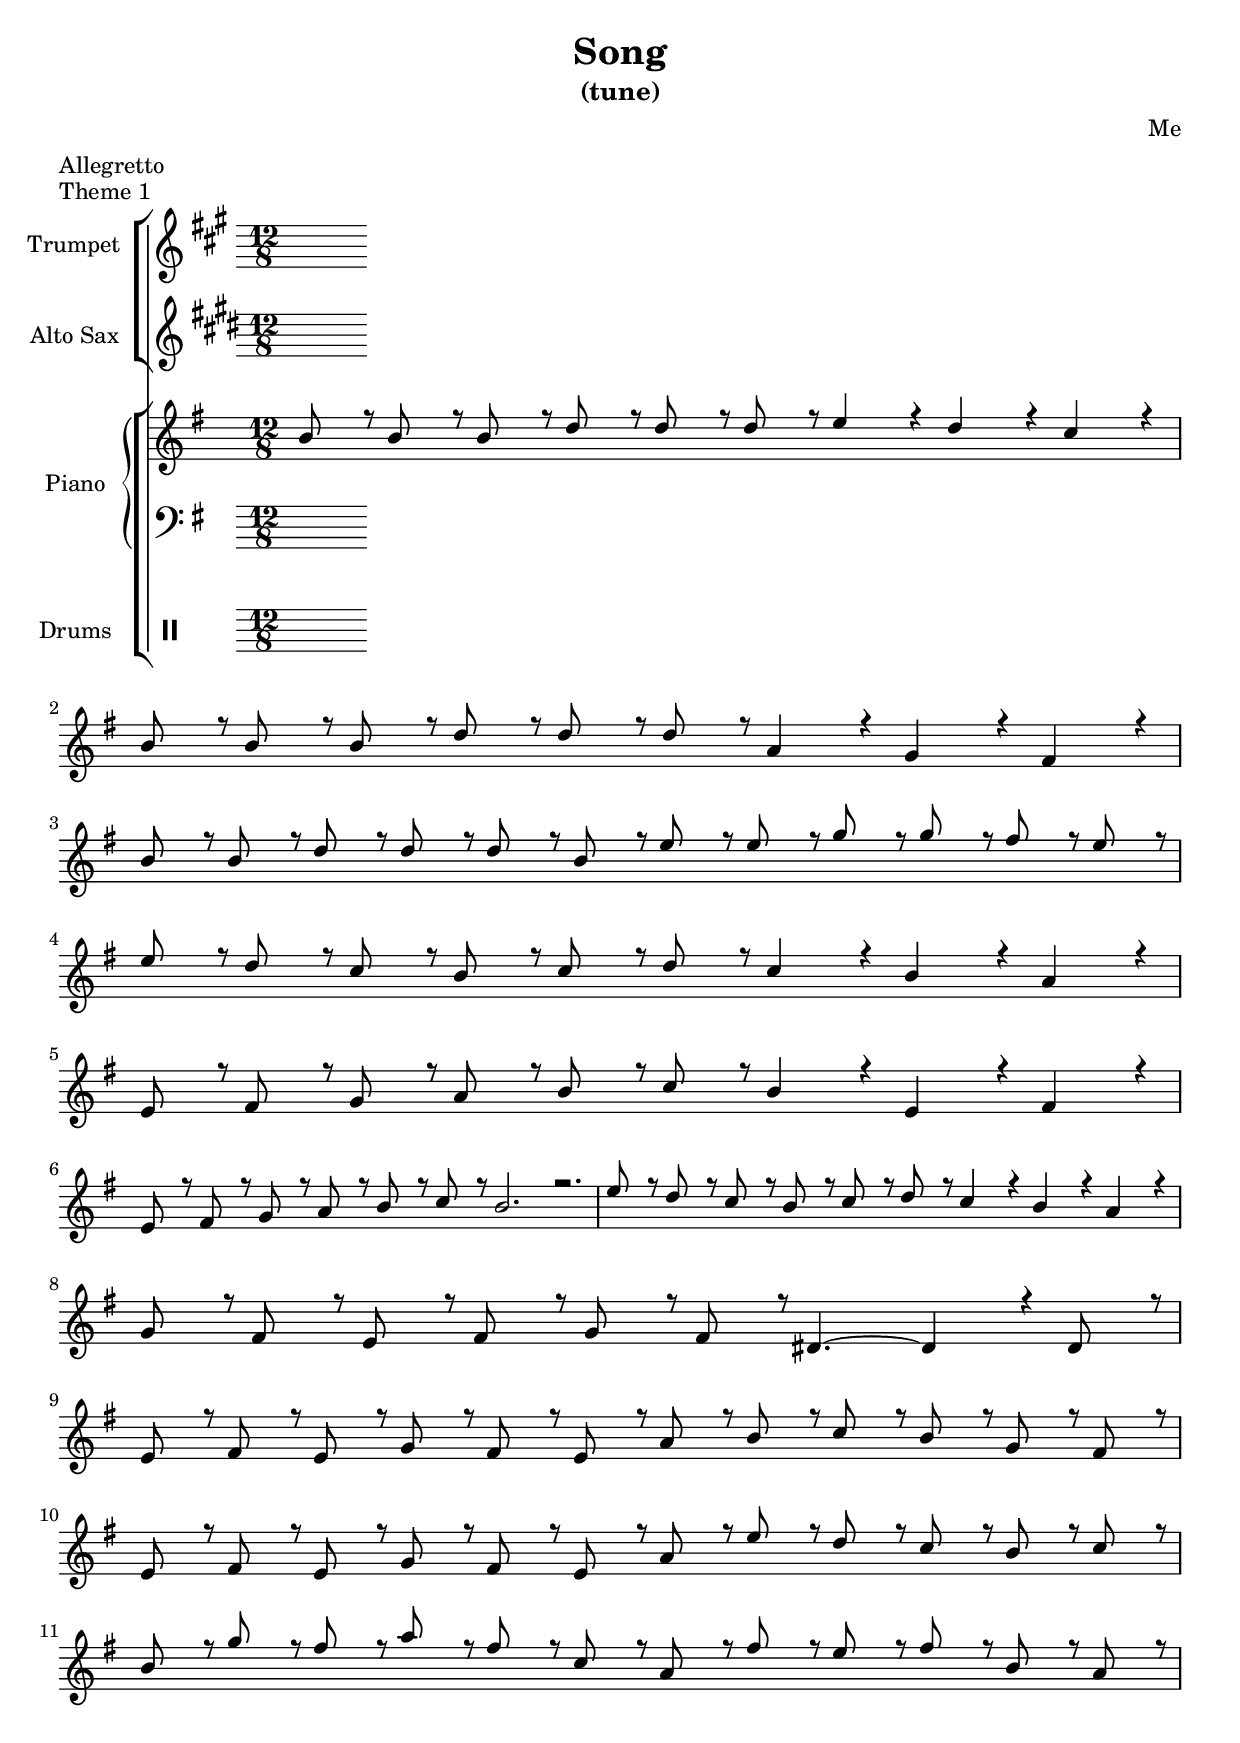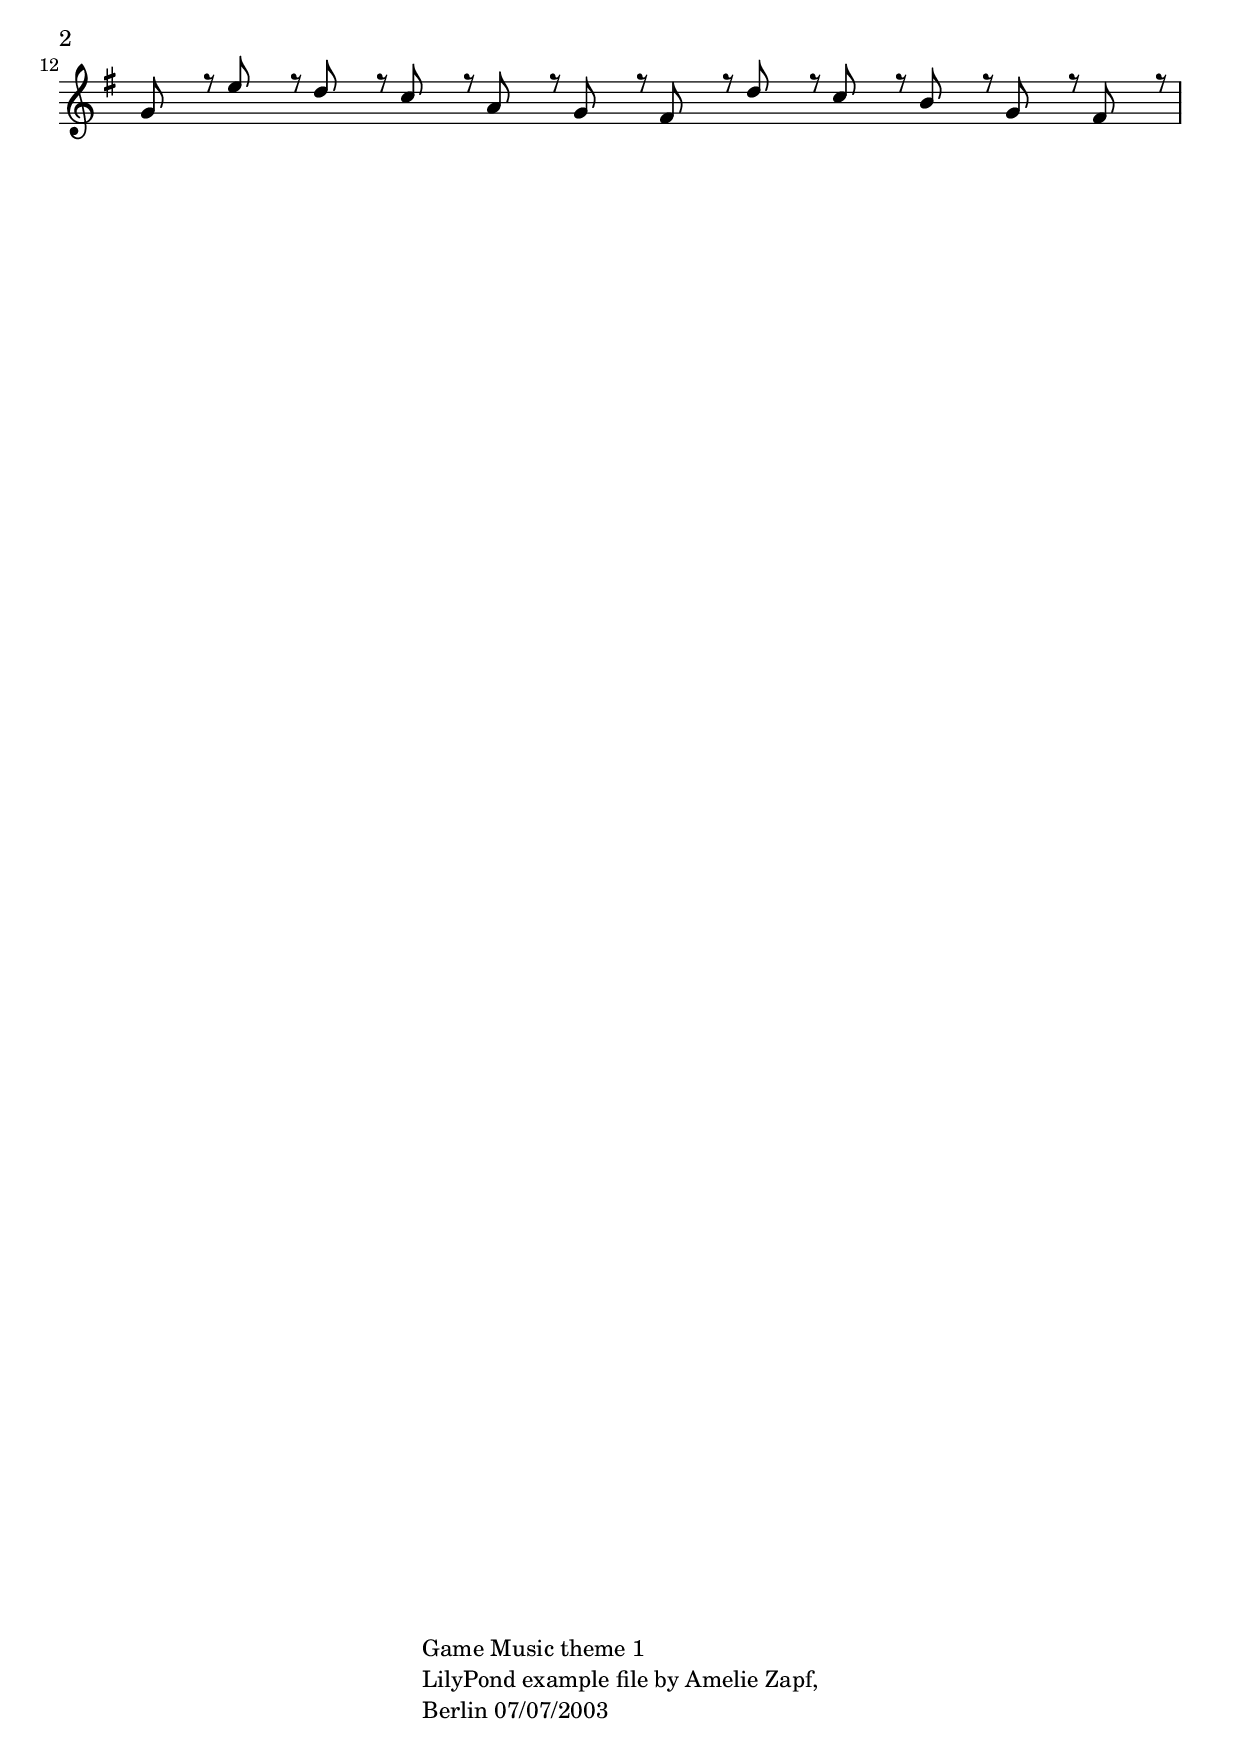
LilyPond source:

\version "2.18.2"
\include "articulate.ly"
\header {
  title = "Song"
  subtitle = "(tune)"
  composer = "Me"
  meter = "Allegretto"
  piece = "Theme 1"
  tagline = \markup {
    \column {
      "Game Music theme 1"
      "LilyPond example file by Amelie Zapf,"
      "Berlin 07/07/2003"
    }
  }
}

%#(set-global-staff-size 16)

%%%%%%%%%%%% Keys'n'thangs %%%%%%%%%%%%%%%%%

global = { \time 12/8 }

Key = { \key g \major }

% ############ Horns ############

% ------ Trumpet ------
trpt = \transpose c d \relative c'' {
  \Key
}
trumpet = {
  \global
  \set Staff.instrumentName = #"Trumpet"
  \clef treble
  <<
    \trpt
  >>
}

% ------ Alto Saxophone ------
alto = \transpose c a \relative c' {
  \Key
}
altoSax = {
  \global
  \set Staff.instrumentName = #"Alto Sax"
  \clef treble
  <<
    \alto
  >>
}

% ############ Rhythm Section #############

%% ------ Piano ------
rhUpper = \relative c'' {
  \voiceOne
  \Key
  b8 b b d d d  e4 d c   |  % bar 1
  b8 b b d8 d d a4 g fis |  % bar 2
  b8 b d d d b e e g g fis e | % bar 3
  e8 d c b c d c4 b a | % bar 4
  e8 fis g a b c b4 e,4 fis4 | % bar 5
  e8 fis g a b c b2. | % bar 6
  e8 d c b c d c4 b4 a4 | % bar 7
  g8 fis e fis g fis dis4.~ dis4 dis8 | % bar 8
  e8 fis e g fis e a b c b g fis | % bar 9
  e8 fis e g fis e a e' d c b c | % bar 10
  b g' fis a fis c a fis' e fis b, a | % bar 11
  g e' d c a g fis d' c b g fis | % bar 12
  | % bar 13
  | % bar 14
  | % bar 15
  | % bar 16
}
rhLower = \relative c' {
  \voiceTwo
  \Key

}

lhUpper = \relative c' {
  \voiceOne
  \Key

}
lhLower = \relative c {
  \voiceTwo
  \Key
}

PianoRH = {
  \clef treble
  \global
  \set Staff.midiInstrument = #"acoustic grand"
  <<
    \new Voice = "one" \rhUpper
    \new Voice = "two" \rhLower
  >>
}
PianoLH = {
  \clef bass
  \global
  \set Staff.midiInstrument = #"acoustic grand"
  <<
    \new Voice = "one" \lhUpper
    \new Voice = "two" \lhLower
  >>
}

piano = {
  <<
    \set PianoStaff.instrumentName = #"Piano"
    \new Staff = "upper" \PianoRH
    \new Staff = "lower" \PianoLH
  >>
}
% ------ Drums ------
up = \drummode {
  \voiceOne
}
down = \drummode {
  \voiceTwo
}

drumContents = {
  \global
  <<
    \set DrumStaff.instrumentName = #"Drums"
    \new DrumVoice \up
    \new DrumVoice \down
  >>
}

%%%%%%%%% It All Goes Together Here %%%%%%%%%%%%%%%%%%%%%

\score {
  \unfoldRepeats \articulate
    <<
      \new StaffGroup = "horns" <<
	\new Staff = "trumpet" \trumpet
	\new Staff = "altosax" \altoSax
      >>
      \new StaffGroup = "rhythm" <<
	\new PianoStaff = "piano" \piano
	\new DrumStaff \drumContents
      >>
    >>
  
  \layout {
    \context { \Staff \RemoveEmptyStaves }
    \context {
      \Score
    }
  }
  \midi {
    \context {
      \Score
      tempoWholesPerMinute = #(ly:make-moment 180 4)
    }
  }
}
